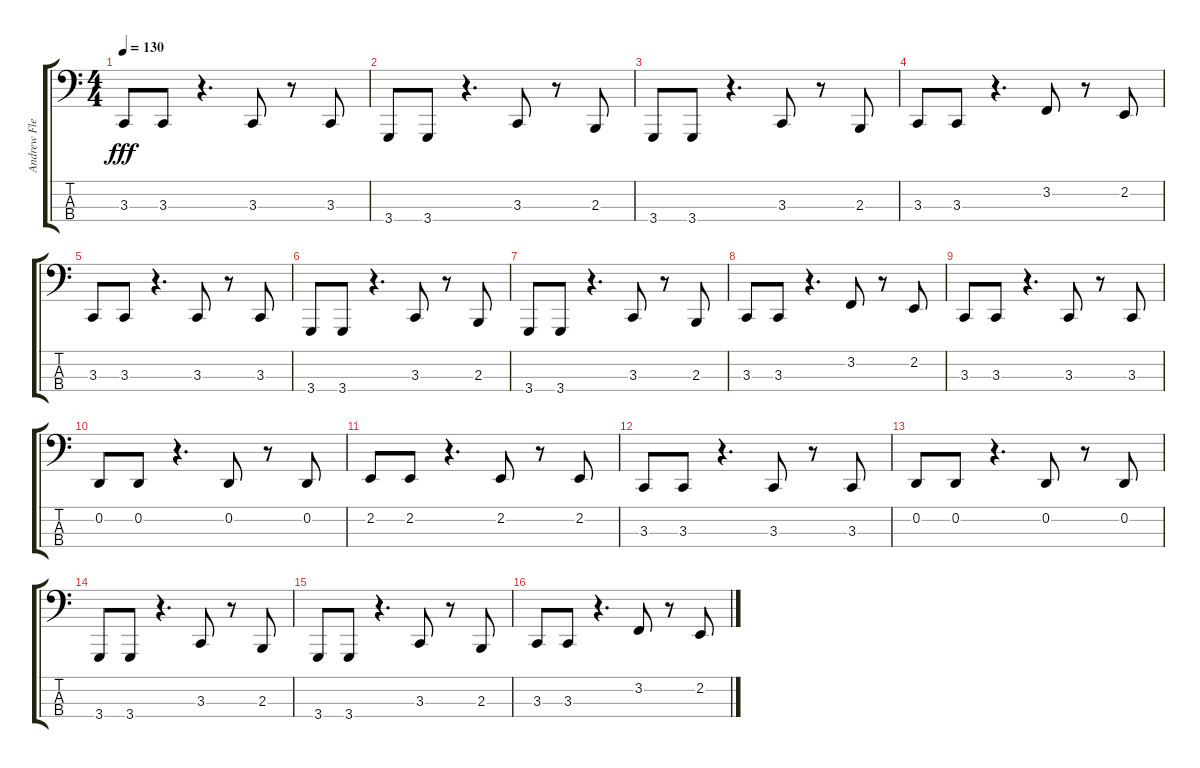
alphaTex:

\track ("Andrew Fletcher" "Andrew Fle") {instrument synthbrass1}
\staff {score tabs}
\tuning (G2 D2 A1 E1) {hide}
\ts (4 4)
\tempo 130
\clef f4
\ks c
3.3.8{dy fff} 3.3.8 r.4{d} 3.3.8 r.8 3.3.8 |
3.4.8 3.4.8 r.4{d} 3.3.8 r.8 2.3.8 |
3.4.8 3.4.8 r.4{d} 3.3.8 r.8 2.3.8 |
3.3.8 3.3.8 r.4{d} 3.2.8 r.8 2.2.8 |
3.3.8 3.3.8 r.4{d} 3.3.8 r.8 3.3.8 |
3.4.8 3.4.8 r.4{d} 3.3.8 r.8 2.3.8 |
3.4.8 3.4.8 r.4{d} 3.3.8 r.8 2.3.8 |
3.3.8 3.3.8 r.4{d} 3.2.8 r.8 2.2.8 |
3.3.8 3.3.8 r.4{d} 3.3.8 r.8 3.3.8 |
0.2.8 0.2.8 r.4{d} 0.2.8 r.8 0.2.8 |
2.2.8 2.2.8 r.4{d} 2.2.8 r.8 2.2.8 |
3.3.8 3.3.8 r.4{d} 3.3.8 r.8 3.3.8 |
0.2.8 0.2.8 r.4{d} 0.2.8 r.8 0.2.8 |
3.4.8 3.4.8 r.4{d} 3.3.8 r.8 2.3.8 |
3.4.8 3.4.8 r.4{d} 3.3.8 r.8 2.3.8 |
3.3.8 3.3.8 r.4{d} 3.2.8 r.8 2.2.8
